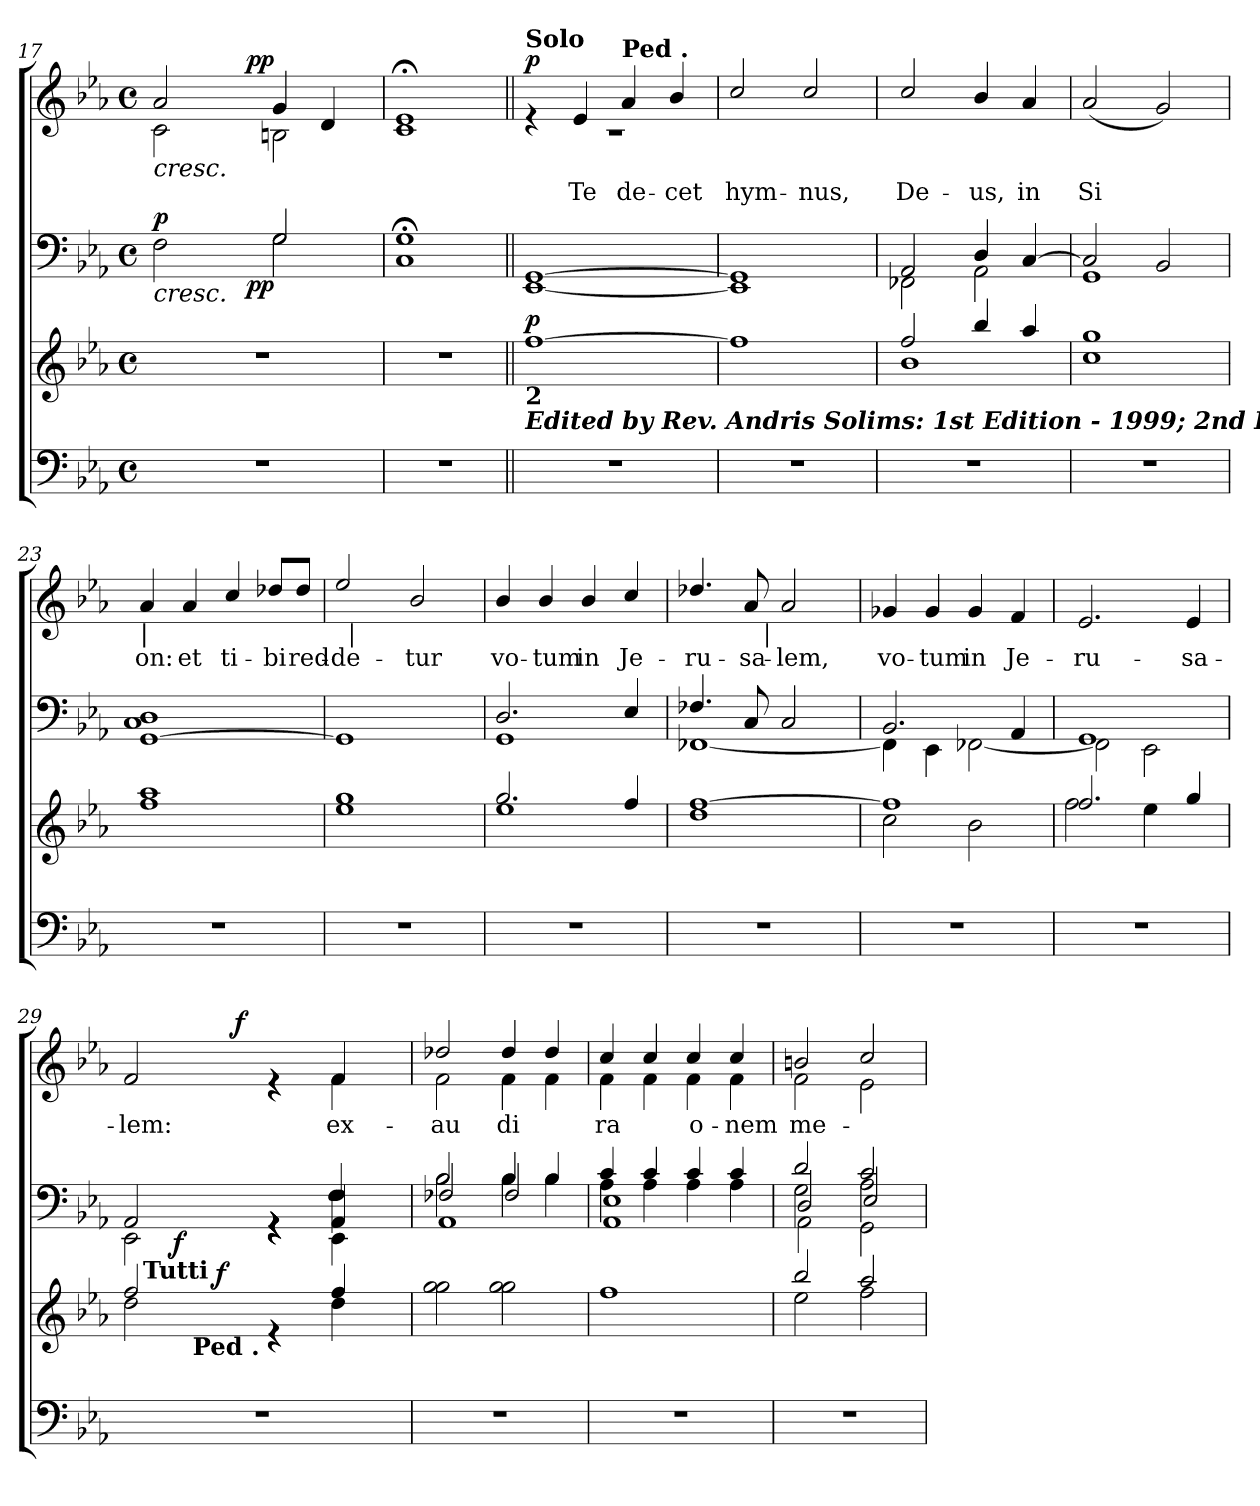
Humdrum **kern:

**kern	**kern	**dynam	**kern	**dynam	**kern	**text	**dynam
*part4	*part3	*part3	*part2	*part2	*part1	*part1	*part1
*staff4	*staff3	*staff3	*staff2	*staff2	*staff1	*staff1	*staff1
*clefF4	*clefG2	*	*clefF4	*	*clefG2	*	*
*k[b-e-a-]	*k[b-e-a-]	*	*k[b-e-a-]	*	*k[b-e-a-]	*	*
*E-:	*E-:	*	*E-:	*	*E-:	*	*
*M4/4	*M4/4	*	*M4/4	*	*M4/4	*	*
*met(c)	*met(c)	*	*met(c)	*	*met(c)	*	*
=17	=17	=17	=17	=17	=17	=17	=17
!	!	!	!	!LO:HP:b	!	!	!LO:HP:b
*	*	*	*^	*	*^	*	*
!	!	!	!	!	!LO:DY:n=1:a	!	!	!	!
*	*	*	*	*^	*	*	*^	*	*
1r	1r	.	2F\	2ryy	4ryy	< p	2a-/	2c\	4ryy	.	<
.	.	.	.	.	8ryy	.	.	.	8ryy	.	.
.	.	.	.	.	32ryy	.	.	.	32ryy	.	.
!	!	!	!	!	!	!LO:DY:n=2:b	!	!	!	!	!LO:DY:a
.	.	.	.	.	2ryy	pp	.	.	2ryy	.	pp
.	.	.	2G\	2G/	.	[	4g/	2Bn\	.	.	[
.	.	.	.	.	.	.	4d/	.	.	.	.
.	.	.	.	.	16.ryy	.	.	.	16.ryy	.	.
*	*	*	*v	*v	*v	*	*	*	*	*	*
*	*	*	*	*	*v	*v	*v	*	*
=18	=18	=18	=18	=18	=18	=18	=18
1r	1r	.	1C;< 1G;<	.	1c; 1e-;	.	.
!!LO:LB:g=z
=19||	=19||	=19||	=19||	=19||	=19||	=19||	=19||
*	*	*	*	*	*MM100	*	*
*	*	*	*	*	*^	*	*
!	!	!	!	!	!LO:TX:a:B:t=Solo	!	!	!
!	!LO:TX:b:B:t=2	!	!	!	!	!	!	!
!	!LO:TX:b:Bi:t=Edited by Rev. Andris Solims&colon; 1st Edition - 1999;                 2nd Edition - 2018	!	!	!	!	!	!	!
!	!	!LO:DY:a	!	!	!	!	!	!LO:DY:a
1r	[<1ff	p	[<1EE- [<1GG	.	4re	1rc	.	p
!	!	!	!	!	!	!	!LO:LY:b	!
.	.	.	.	.	4e-/	.	Te	.
!	!	!	!	!	!LO:TX:a:B:t=Ped .	!	!	!
!	!	!	!	!	!	!	!LO:LY:b	!
.	.	.	.	.	4a-/	.	de-	.
!	!	!	!	!	!	!	!LO:LY:b	!
.	.	.	.	.	4b-/	.	-cet	.
*	*	*	*	*	*v	*v	*	*
=20	=20	=20	=20	=20	=20	=20	=20
!	!	!	!	!	!	!LO:LY:b	!
1r	1ff]	.	1EE-] 1GG]	.	2cc/	hym-	.
!	!	!	!	!	!	!LO:LY:b	!
.	.	.	.	.	2cc/	-nus,	.
=21	=21	=21	=21	=21	=21	=21	=21
*	*^	*	*^	*	*	*	*
!	!	!	!	!	!	!	!	!LO:LY:b	!
1r	2ff/	1b-	.	2AA-/	2FF-X\	.	2cc/	De-	.
!	!	!	!	!	!	!	!	!LO:LY:b	!
.	4bb-/	.	.	4D/	2AA-\	.	4b-/	-us,	.
!	!	!	!	!	!	!	!	!LO:LY:b	!
.	4aa-/	.	.	[<4C/	.	.	4a-/	in	.
*	*v	*v	*	*	*	*	*	*	*
=22	=22	=22	=22	=22	=22	=22	=22	=22
!	!	!	!	!	!	!	!LO:LY:b	!
1r	1cc 1gg	.	2C/]	1GG	.	(<2a-/	Si	.
.	.	.	2BB-/	.	.	2g/)	.	.
=23	=23	=23	=23	=23	=23	=23	=23	=23
!	!	!	!	!	!	!LO:TX:b:t=|	!	!
!	!	!	!	!	!	!	!LO:LY:b	!
1r	1ff 1aa-	.	[<1GG	1C 1D	.	4a-/	on:	.
!	!	!	!	!	!	!	!LO:LY:b	!
.	.	.	.	.	.	4a-/	et	.
!	!	!	!	!	!	!	!LO:LY:b	!
.	.	.	.	.	.	4cc/	ti-	.
!	!	!	!	!	!	!	!LO:LY:b	!
.	.	.	.	.	.	8dd-X/L	-bi	.
!	!	!	!	!	!	!	!LO:LY:b	!
.	.	.	.	.	.	8dd-/J	red-	.
*	*	*	*v	*v	*	*	*	*
=24	=24	=24	=24	=24	=24	=24	=24
!	!	!	!	!	!	!LO:LY:b	!
*	*	*	*	*	*^	*	*
1r	1ee- 1gg	.	1GG]	.	2ee-/	32ryy	-de-	.
!	!	!	!	!	!	!LO:TX:b:t=|	!	!
.	.	.	.	.	.	2ryy	.	.
!	!	!	!	!	!	!	!LO:LY:b	!
.	.	.	.	.	2b-/	.	-tur	.
.	.	.	.	.	.	4...ryy	.	.
=25	=25	=25	=25	=25	=25	=25	=25	=25
*	*^	*	*^	*	*	*	*	*
!	!	!	!	!	!	!	!	!	!LO:LY:b	!
*	*	*	*	*	*	*	*v	*v	*	*
1r	2.gg/	1ee-	.	2.D/	1GG	.	4b-/	vo-	.
!	!	!	!	!	!	!	!	!LO:LY:b	!
.	.	.	.	.	.	.	4b-/	-tum	.
!	!	!	!	!	!	!	!	!LO:LY:b	!
.	.	.	.	.	.	.	4b-/	in	.
!	!	!	!	!	!	!	!	!LO:LY:b	!
.	4ff/	.	.	4E-/	.	.	4cc/	Je-	.
!!LO:PB:g=z
=26	=26	=26	=26	=26	=26	=26	=26	=26	=26
!	!	!	!	!	!	!	!	!LO:LY:b	!
*	*	*	*	*	*	*	*^	*	*
1r	[<1ff	1dd	.	4.F-X/	[>1FF-X	.	4.dd-X/	4..ryy	-ru-	.
!	!	!	!	!	!	!	!	!	!LO:LY:b	!
.	.	.	.	8C/	.	.	8a-/	.	-sa-	.
!	!	!	!	!	!	!	!	!LO:TX:b:t=|	!	!
.	.	.	.	.	.	.	.	2ryy	.	.
!	!	!	!	!	!	!	!	!	!LO:LY:b	!
.	.	.	.	2C/	.	.	2a-/	.	-lem,	.
.	.	.	.	.	.	.	.	16ryy	.	.
=27	=27	=27	=27	=27	=27	=27	=27	=27	=27	=27
!	!	!	!	!	!	!	!	!	!LO:LY:b	!
*	*	*	*	*	*	*	*v	*v	*	*
1r	1ff]	2cc\	.	2.BB-/	4FF-\]	.	4g-X/	vo-	.
!	!	!	!	!	!	!	!	!LO:LY:b	!
.	.	.	.	.	4EE-\	.	4g-/	-tum	.
!	!	!	!	!	!	!	!	!LO:LY:b	!
.	.	2b-\	.	.	[>2FF-X\	.	4g-/	in	.
!	!	!	!	!	!	!	!	!LO:LY:b	!
.	.	.	.	4AA-/	.	.	4f/	Je-	.
=28	=28	=28	=28	=28	=28	=28	=28	=28	=28
!	!	!	!	!	!	!	!	!LO:LY:b	!
1r	2.ff/	2ff\	.	1GG	2FF-\]	.	2.e-/	-ru-	.
.	.	4ee-\	.	.	2EE-\	.	.	.	.
!	!	!	!	!	!	!	!	!LO:LY:b	!
.	4gg/	4ryy	.	.	.	.	4e-/	-sa-	.
=29	=29	=29	=29	=29	=29	=29	=29	=29	=29
*	*	*	*	*^	*^	*	*	*	*
!	!	!	!	!	!	!	!	!	!LO:TX:b:B:t=Tutti	!	!
!	!	!	!	!	!	!	!	!	!	!LO:LY:b	!
*	*^	*	*	*	*	*^	*^	*	*^	*	*
*	*	*	*^	*	*	*	*	*	*	*	*	*	*^	*	*
1r	2ff/	2dd\	4ryy	8..ryy	.	2AA-/	2EE-\	2ryy	2ryy	8ryy	16ryy	.	2f/	2ryy	4ryy	-lem:	.
!	!	!	!	!	!	!	!	!	!	!	!LO:TX:b:B:t=Tutti	!	!	!	!	!	!
.	.	.	.	.	.	.	.	.	.	.	2...ryy	.	.	.	.	.	.
.	.	.	.	.	.	.	.	.	.	32ryy	.	.	.	.	.	.	.
!	!	!	!	!	!	!	!	!	!	!	!	!LO:DY:b	!	!	!	!	!
.	.	.	.	.	.	.	.	.	.	2ryy	.	f	.	.	.	.	.
!	!	!	!	!LO:TX:b:B:t=Ped .	!	!	!	!	!	!	!	!	!	!	!	!	!
.	.	.	.	2ryy	.	.	.	.	.	.	.	.	.	.	.	.	.
.	.	.	32ryy	.	.	.	.	.	.	.	.	.	.	.	16.ryy	.	.
!	!	!	!	!	!LO:DY:a	!	!	!	!	!	!	!	!	!	!	!	!
.	.	.	2ryy	.	f	.	.	.	.	.	.	.	.	.	.	.	.
!	!	!	!	!	!	!	!	!	!	!	!	!	!	!	!	!	!LO:DY:a
.	.	.	.	.	.	.	.	.	.	.	.	.	.	.	2ryy	.	f
.	4re	4re	.	.	.	4rGG	4rGG	4rGG	4rGG	.	.	.	4re	4re	.	.	.
.	.	.	.	.	.	.	.	.	.	4ryy	.	.	.	.	.	.	.
.	.	.	.	4ryy	.	.	.	.	.	.	.	.	.	.	.	.	.
!	!	!	!	!	!	!	!	!	!	!	!	!	!	!	!	!LO:LY:b	!
.	4ff/	4dd\	.	.	.	4AA-/	4EE-\	4F/	4F\	.	.	.	4f/	4f\	.	ex-	.
.	.	.	8..ryy	.	.	.	.	.	.	.	.	.	.	.	.	.	.
.	.	.	.	.	.	.	.	.	.	.	.	.	.	.	8ryy	.	.
.	.	.	.	.	.	.	.	.	.	16.ryy	.	.	.	.	.	.	.
.	.	.	.	32ryy	.	.	.	.	.	.	.	.	.	.	32ryy	.	.
=30	=30	=30	=30	=30	=30	=30	=30	=30	=30	=30	=30	=30	=30	=30	=30	=30	=30
!	!	!	!	!	!	!	!	!	!	!	!	!	!	!	!	!LO:LY:b	!
*	*v	*v	*v	*v	*	*	*	*	*	*	*	*	*	*v	*v	*	*
*	*	*	*	*	*	*v	*v	*v	*	*	*	*	*
1r	2gg\ 2gg\	.	2B-/	2B-\	2F-X/	1AA-	.	2dd-X/	2f\	-au	.
!	!	!	!	!	!	!	!	!	!	!LO:LY:b	!
.	2gg\ 2gg\	.	4B-/	4B-\	2F-/	.	.	4dd-/	4f\	-di	.
!	!	!	!	!	!	!	!	!	!	!LO:LY:b	!
.	.	.	4B-/	4B-\	.	.	.	4dd-/	4f\	.	.
*	*	*	*	*	*v	*v	*	*	*	*	*
=31	=31	=31	=31	=31	=31	=31	=31	=31	=31	=31
!	!	!	!	!	!	!	!	!	!LO:LY:b	!
1r	1ff	.	4c/	4A-\	1AA- 1E-	.	4cc/	4f\	-ra	.
!	!	!	!	!	!	!	!	!	!LO:LY:b	!
.	.	.	4c/	4A-\	.	.	4cc/	4f\	.	.
!	!	!	!	!	!	!	!	!	!LO:LY:b	!
.	.	.	4c/	4A-\	.	.	4cc/	4f\	o-	.
!	!	!	!	!	!	!	!	!	!LO:LY:b	!
.	.	.	4c/	4A-\	.	.	4cc/	4f\	-nem	.
!!LO:LB:g=z	!!
=32	=32	=32	=32	=32	=32	=32	=32	=32	=32	=32
*	*^	*	*	*	*^	*	*	*	*	*
!	!	!	!	!	!	!	!	!	!	!	!LO:LY:b	!
1r	2bb-/	2ee-\	.	2d/	2G\	2D/	2AA-\	.	2bn/	2f\	me-	.
!	!	!	!	!	!	!	!	!	!	!	!LO:LY:b	!
.	2aa-/	2ff\	.	2c/	2A-\	2E-/	2GG\	.	2cc/	2e-\	.	.
*	*v	*v	*	*	*	*	*	*	*v	*v	*	*
*	*	*	*v	*v	*v	*v	*	*	*	*
=	=	=	=	=	=	=	=
*-	*-	*-	*-	*-	*-	*-	*-
